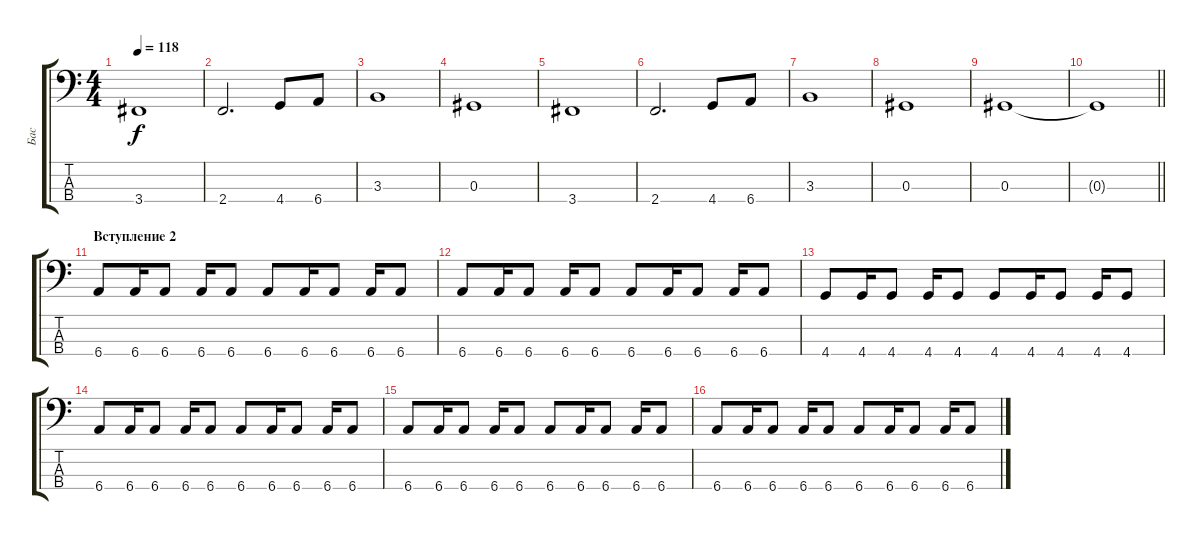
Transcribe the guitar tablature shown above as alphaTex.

\track ("Бас" "Бас") {instrument electricbassfinger}
\staff {score tabs}
\tuning (Gb2 Db2 Ab1 Eb1) {hide}
\ts (4 4)
\tempo 118
\clef f4
\ks c
3.4.1{dy f} |
2.4.2{d} 4.4.8 6.4.8 |
3.3.1 |
0.3.1 |
3.4.1 |
2.4.2{d} 4.4.8 6.4.8 |
3.3.1 |
0.3.1 |
0.3.1 |
\barLineRight lightlight
0.3{t}.1 |
\section ("" "Вступление 2")
6.4.8 6.4.16 6.4.8 6.4.16 6.4.8 6.4.8 6.4.16 6.4.8 6.4.16 6.4.8 |
6.4.8 6.4.16 6.4.8 6.4.16 6.4.8 6.4.8 6.4.16 6.4.8 6.4.16 6.4.8 |
4.4.8 4.4.16 4.4.8 4.4.16 4.4.8 4.4.8 4.4.16 4.4.8 4.4.16 4.4.8 |
6.4.8 6.4.16 6.4.8 6.4.16 6.4.8 6.4.8 6.4.16 6.4.8 6.4.16 6.4.8 |
6.4.8 6.4.16 6.4.8 6.4.16 6.4.8 6.4.8 6.4.16 6.4.8 6.4.16 6.4.8 |
6.4.8 6.4.16 6.4.8 6.4.16 6.4.8 6.4.8 6.4.16 6.4.8 6.4.16 6.4.8
